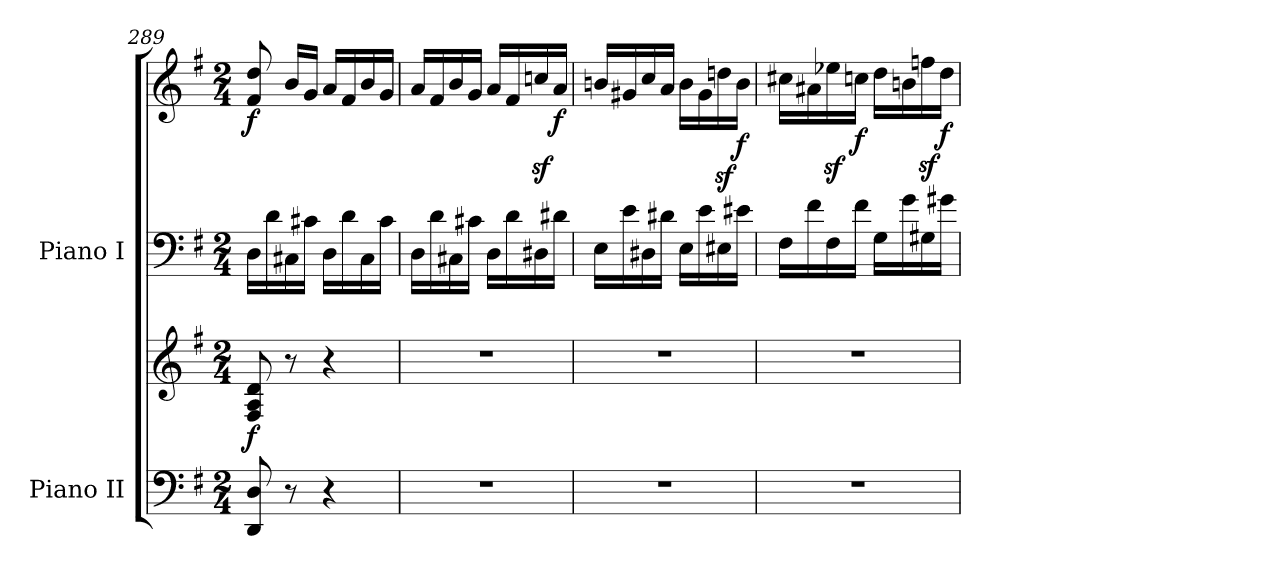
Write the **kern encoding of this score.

**kern	**kern	**dynam	**kern	**kern	**dynam
*part2	*part2	*part2	*part1	*part1	*part1
*staff4	*staff3	*staff3/4	*staff2	*staff1	*staff1/2
*I"Piano II	*	*	*I"Piano I	*	*
*I'Pno. II	*	*	*I'Pno. I	*	*
*clefF4	*clefG2	*	*clefF4	*clefG2	*
*k[f#]	*k[f#]	*	*k[f#]	*k[f#]	*
*M2/4	*M2/4	*	*M2/4	*M2/4	*
=289	=289	=289	=289	=289	=289
!	!	!LO:DY:b	!	!	!LO:DY:b
8DD!/ 8D!/	8F#!/ 8A!/ 8d!/	f	16D\LL	8f#/ 8dd/	f
.	.	.	16d\	.	.
8r	8r	.	16C#X\	16b/LL	.
.	.	.	16c#X\JJ	16g/JJ	.
4r	4r	.	16D\LL	16a/LL	.
.	.	.	16d\	16f#/	.
.	.	.	16C#\	16b/	.
.	.	.	16c#\JJ	16g/JJ	.
=290	=290	=290	=290	=290	=290
2r	2r	.	16D\LL	16a/LL	.
.	.	.	16d\	16f#/	.
.	.	.	16C#X\	16b/	.
.	.	.	16c#X\JJ	16g/JJ	.
.	.	.	16D\LL	16a/LL	.
.	.	.	16d\	16f#/	.
.	.	.	16D#X\	16ccnz</	.
!	!	!	!	!	!LO:DY:b
.	.	.	16d#X\JJ	16a/JJ	f
=291	=291	=291	=291	=291	=291
2r	2r	.	16E\LL	16bn/LL	.
.	.	.	16e\	16g#X/	.
.	.	.	16D#X\	16cc/	.
.	.	.	16d#X\JJ	16a/JJ	.
.	.	.	16E\LL	16b\LL	.
.	.	.	16e\	16g#\	.
.	.	.	16E#X\	16ddnz<\	.
!	!	!	!	!	!LO:DY:b
.	.	.	16e#X\JJ	16b\JJ	f
!!LO:PB:g=z
=292	=292	=292	=292	=292	=292
2r	2r	.	16F#\LL	16cc#X\LL	.
.	.	.	16f#\	16a#X\	.
.	.	.	16F#\	16ee-Xz<\	.
!	!	!	!	!	!LO:DY:b
.	.	.	16f#\JJ	16ccn\JJ	f
.	.	.	16G\LL	16dd\LL	.
.	.	.	16g\	16bn\	.
.	.	.	16G#X\	16ffnz<\	.
!	!	!	!	!	!LO:DY:b
.	.	.	16g#X\JJ	16dd\JJ	f
=	=	=	=	=	=
*-	*-	*-	*-	*-	*-
